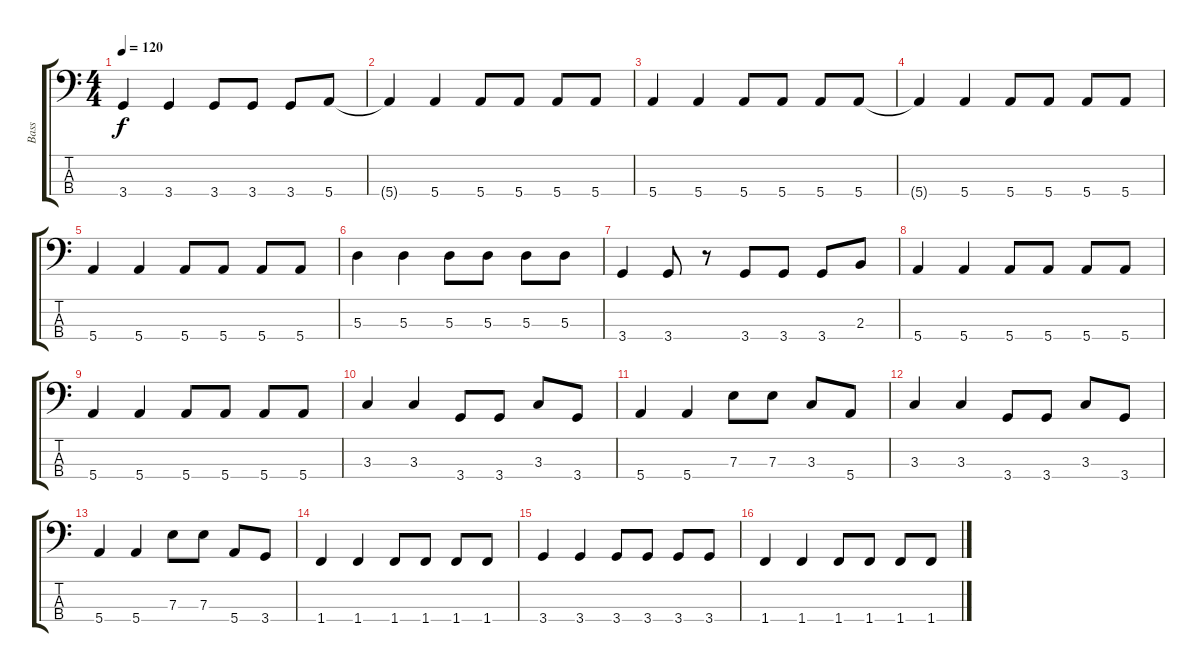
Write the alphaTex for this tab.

\track ("Bass" "Bass") {instrument acousticbass}
\staff {score tabs}
\tuning (G2 D2 A1 E1) {hide}
\ts (4 4)
\tempo 120
\clef f4
\ks c
3.4.4{dy f} 3.4.4 3.4.8 3.4.8 3.4.8 5.4.8 |
5.4{t}.4 5.4.4 5.4.8 5.4.8 5.4.8 5.4.8 |
5.4.4 5.4.4 5.4.8 5.4.8 5.4.8 5.4.8 |
5.4{t}.4 5.4.4 5.4.8 5.4.8 5.4.8 5.4.8 |
5.4.4 5.4.4 5.4.8 5.4.8 5.4.8 5.4.8 |
5.3.4 5.3.4 5.3.8 5.3.8 5.3.8 5.3.8 |
3.4.4 3.4.8 r.8 3.4.8 3.4.8 3.4.8 2.3.8 |
5.4.4 5.4.4 5.4.8 5.4.8 5.4.8 5.4.8 |
5.4.4 5.4.4 5.4.8 5.4.8 5.4.8 5.4.8 |
3.3.4 3.3.4 3.4.8 3.4.8 3.3.8 3.4.8 |
5.4.4 5.4.4 7.3.8 7.3.8 3.3.8 5.4.8 |
3.3.4 3.3.4 3.4.8 3.4.8 3.3.8 3.4.8 |
5.4.4 5.4.4 7.3.8 7.3.8 5.4.8 3.4.8 |
1.4.4 1.4.4 1.4.8 1.4.8 1.4.8 1.4.8 |
3.4.4 3.4.4 3.4.8 3.4.8 3.4.8 3.4.8 |
1.4.4 1.4.4 1.4.8 1.4.8 1.4.8 1.4.8
